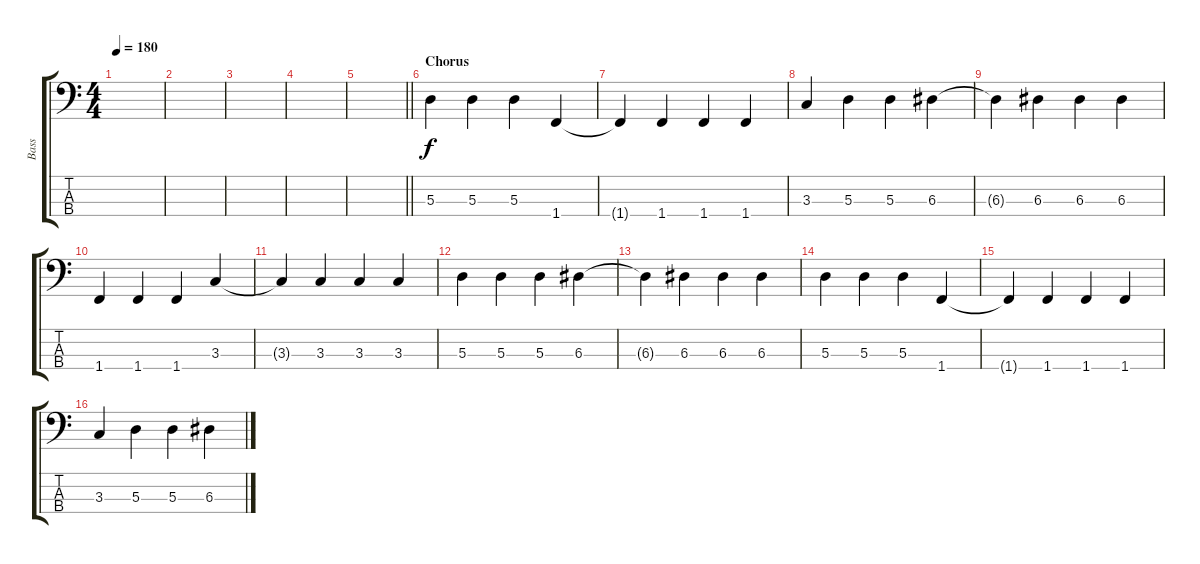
\track ("Bass" "Bass") {instrument electricbassfinger}
\staff {score tabs}
\tuning (G2 D2 A1 E1) {hide}
\ts (4 4)
\tempo 180
\clef f4
\ks c
|
|
|
|
\barLineRight lightlight
|
\section ("" "Chorus")
5.3.4 5.3.4 5.3.4 1.4.4 |
1.4{t}.4 1.4.4 1.4.4 1.4.4 |
3.3.4 5.3.4 5.3.4 6.3.4 |
6.3{t}.4 6.3.4 6.3.4 6.3.4 |
1.4.4 1.4.4 1.4.4 3.3.4 |
3.3{t}.4 3.3.4 3.3.4 3.3.4 |
5.3.4 5.3.4 5.3.4 6.3.4 |
6.3{t}.4 6.3.4 6.3.4 6.3.4 |
5.3.4 5.3.4 5.3.4 1.4.4 |
1.4{t}.4 1.4.4 1.4.4 1.4.4 |
3.3.4 5.3.4 5.3.4 6.3.4
